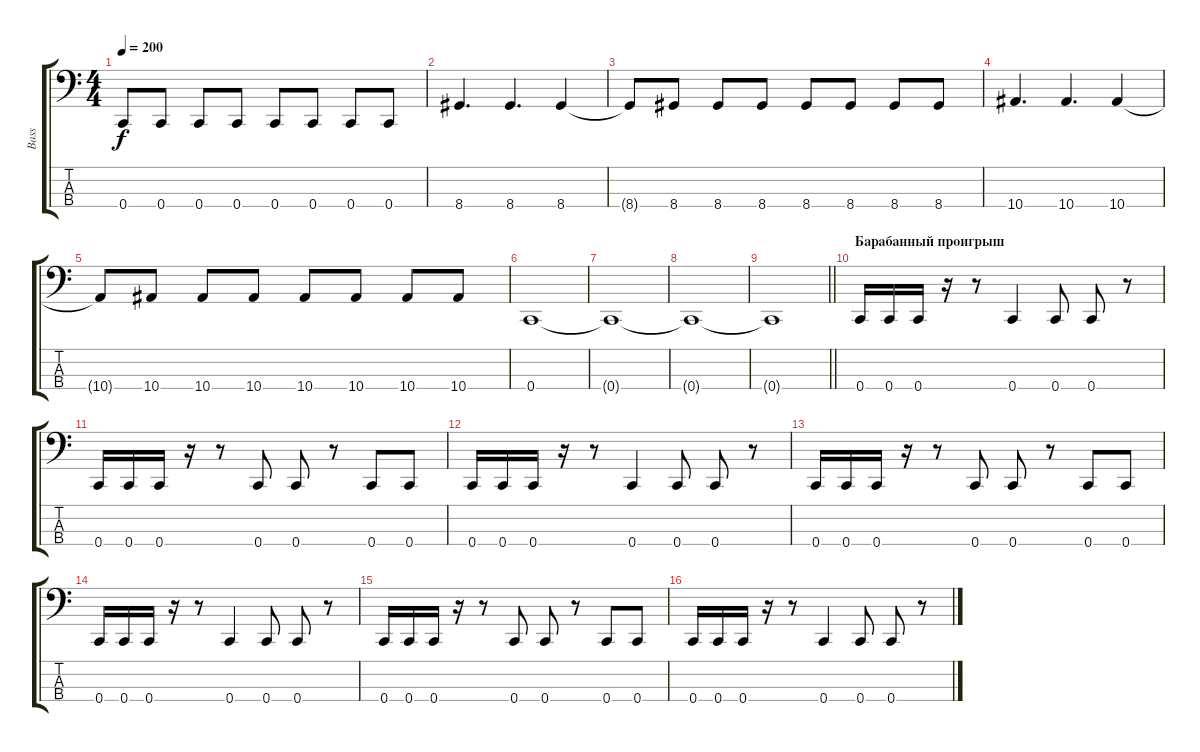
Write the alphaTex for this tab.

\track ("Bass" "Bass") {instrument electricbasspick}
\staff {score tabs}
\tuning (F2 C2 G1 C1) {hide}
\ts (4 4)
\tempo 200
\clef f4
\ks c
0.4.8{dy f} 0.4.8 0.4.8 0.4.8 0.4.8 0.4.8 0.4.8 0.4.8 |
8.4.4{d} 8.4.4{d} 8.4.4 |
8.4{t}.8 8.4.8 8.4.8 8.4.8 8.4.8 8.4.8 8.4.8 8.4.8 |
10.4.4{d} 10.4.4{d} 10.4.4 |
10.4{t}.8 10.4.8 10.4.8 10.4.8 10.4.8 10.4.8 10.4.8 10.4.8 |
0.4.1 |
0.4{t}.1 |
0.4{t}.1 |
\barLineRight lightlight
0.4{t}.1 |
\section ("" "Барабанный проигрыш")
0.4.16 0.4.16 0.4.16 r.16 r.8 0.4.4 0.4.8 0.4.8 r.8 |
0.4.16 0.4.16 0.4.16 r.16 r.8 0.4.8 0.4.8 r.8 0.4.8 0.4.8 |
0.4.16 0.4.16 0.4.16 r.16 r.8 0.4.4 0.4.8 0.4.8 r.8 |
0.4.16 0.4.16 0.4.16 r.16 r.8 0.4.8 0.4.8 r.8 0.4.8 0.4.8 |
0.4.16 0.4.16 0.4.16 r.16 r.8 0.4.4 0.4.8 0.4.8 r.8 |
0.4.16 0.4.16 0.4.16 r.16 r.8 0.4.8 0.4.8 r.8 0.4.8 0.4.8 |
0.4.16 0.4.16 0.4.16 r.16 r.8 0.4.4 0.4.8 0.4.8 r.8
